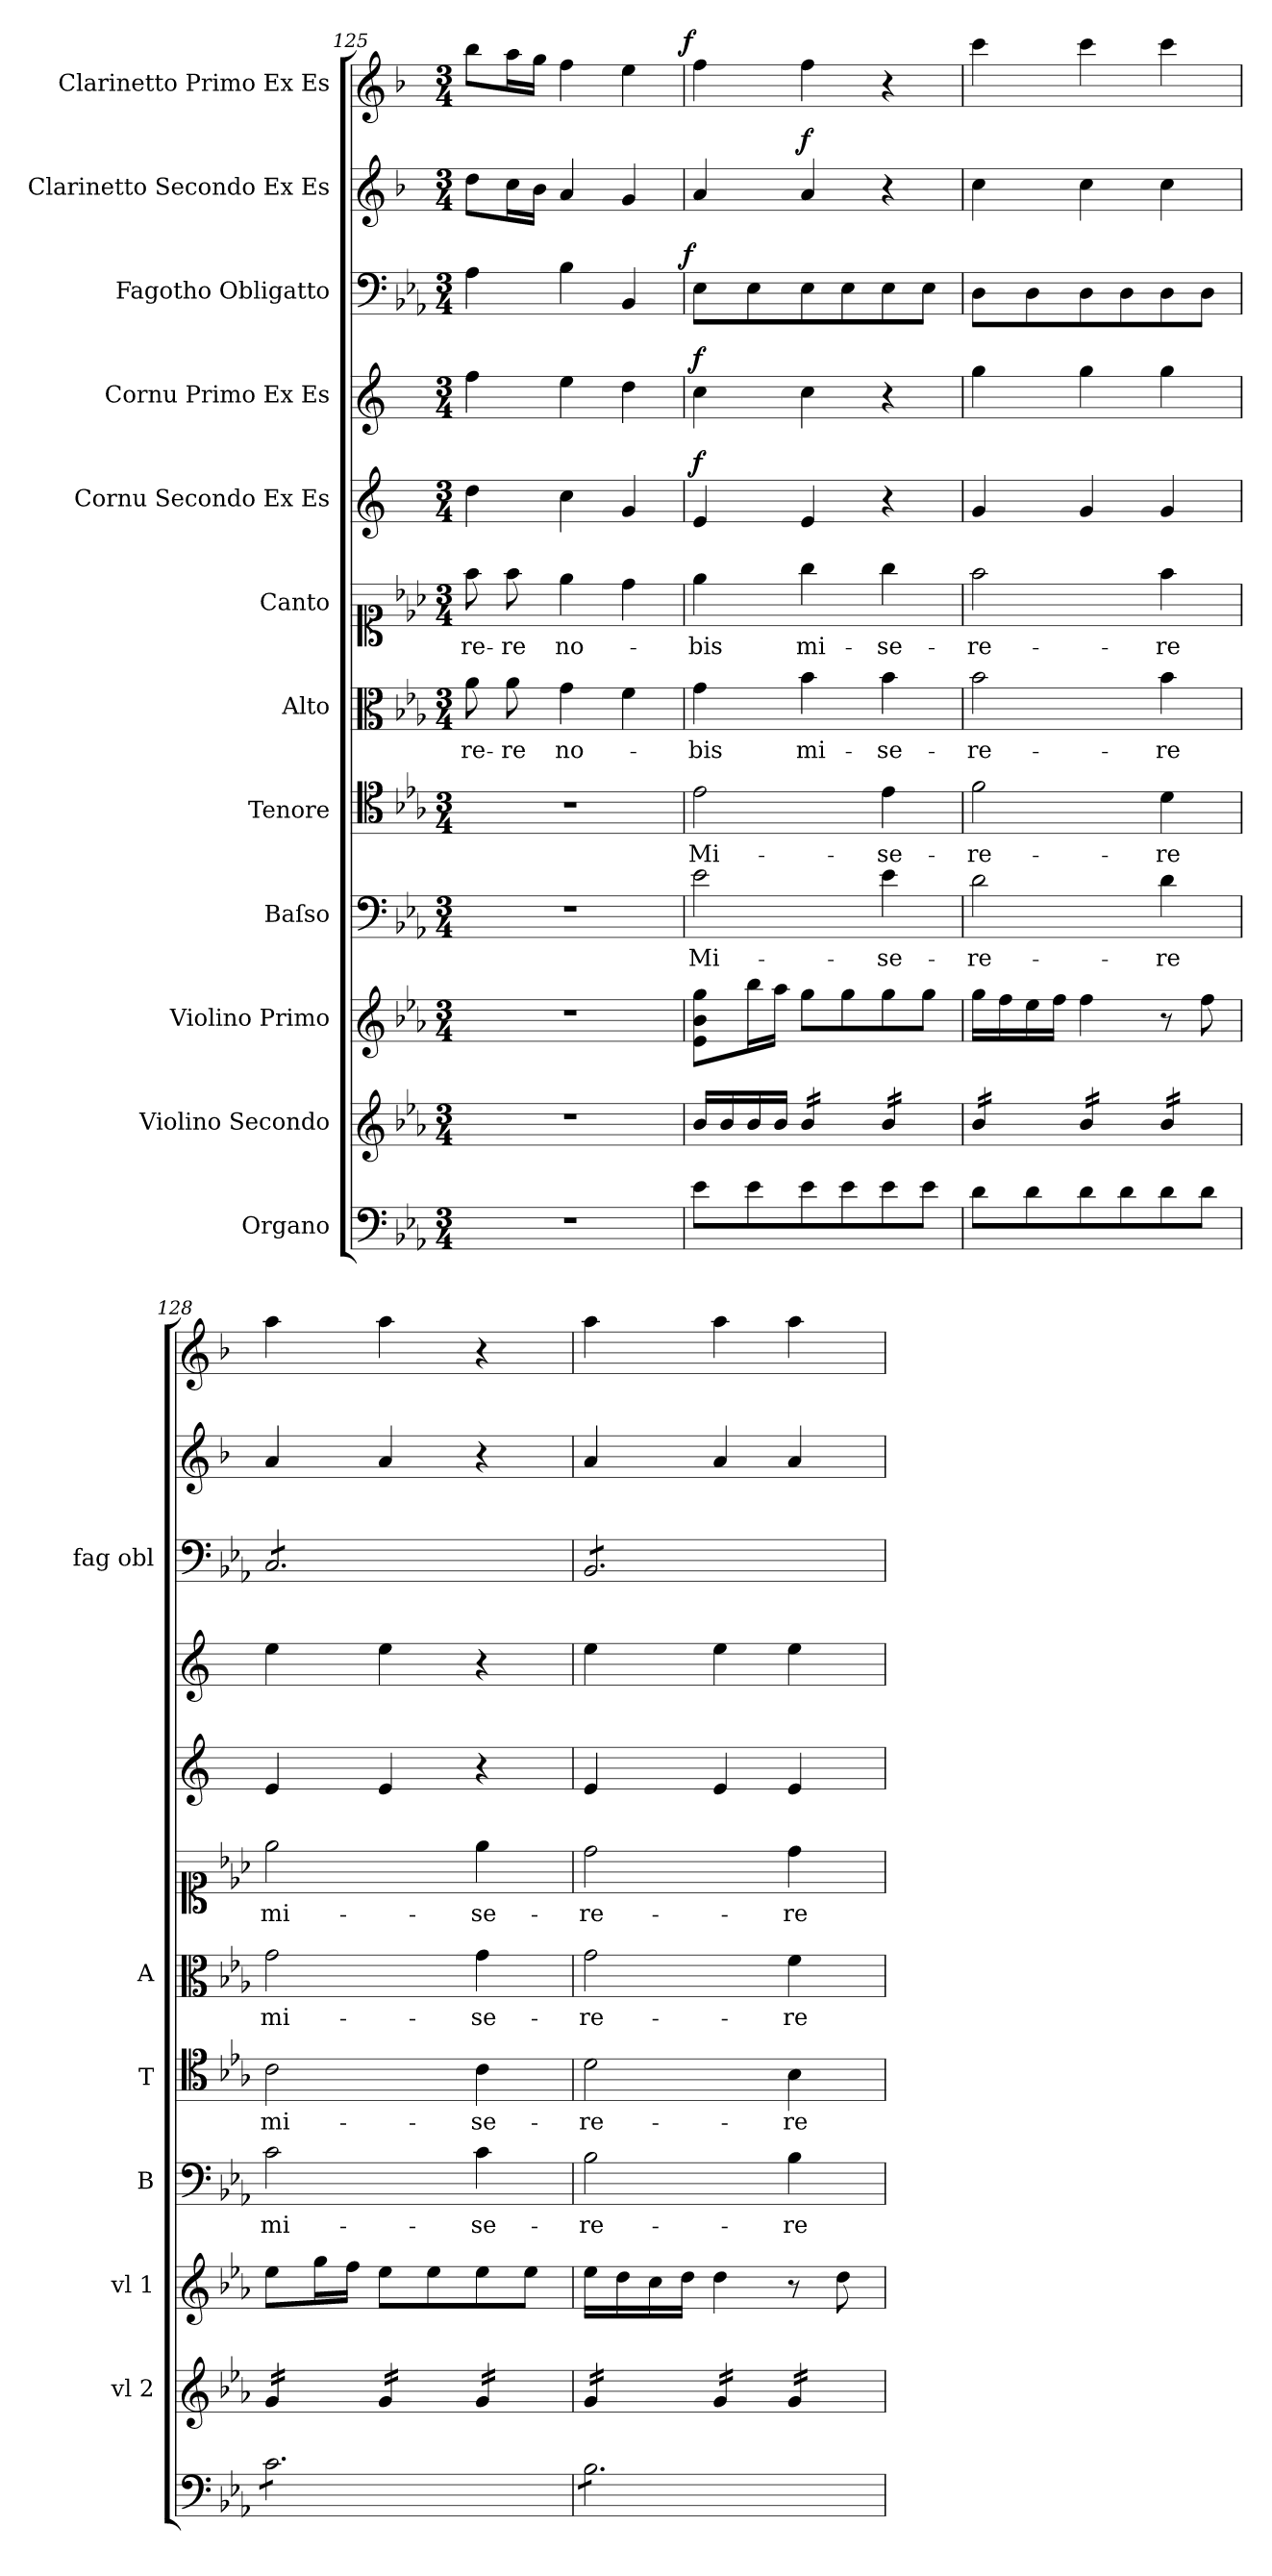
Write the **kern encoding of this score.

**kern	**kern	**kern	**kern	**text	**kern	**text	**kern	**text	**kern	**text	**kern	**dynam	**kern	**dynam	**kern	**dynam	**kern	**dynam	**kern	**dynam
*part12	*part11	*part10	*part9	*part9	*part8	*part8	*part7	*part7	*part6	*part6	*part5	*part5	*part4	*part4	*part3	*part3	*part2	*part2	*part1	*part1
*staff12	*staff11	*staff10	*staff9	*staff9	*staff8	*staff8	*staff7	*staff7	*staff6	*staff6	*staff5	*staff5	*staff4	*staff4	*staff3	*staff3	*staff2	*staff2	*staff1	*staff1
*I"Organo	*I"Violino Secondo	*I"Violino Primo	*I"Baſso	*	*I"Tenore	*	*I"Alto	*	*I"Canto	*	*I"Cornu Secondo Ex Es	*	*I"Cornu Primo Ex Es	*	*I"Fagotho Obligatto	*	*I"Clarinetto Secondo Ex Es	*	*I"Clarinetto Primo Ex Es	*
*	*I'vl 2	*I'vl 1	*I'B	*	*I'T	*	*I'A	*	*	*	*	*	*	*	*I'fag obl	*	*	*	*	*
*clefF4	*clefG2	*clefG2	*clefF4	*	*clefC4	*	*clefC3	*	*clefC1	*	*clefG2	*	*clefG2	*	*clefF4	*	*clefG2	*	*clefG2	*
*	*	*	*	*	*	*	*	*	*	*	*ITrd-2c-3	*	*ITrd-2c-3	*	*	*	*ITrd1c2	*	*ITrd1c2	*
*k[b-e-a-]	*k[b-e-a-]	*k[b-e-a-]	*k[b-e-a-]	*	*k[b-e-a-]	*	*k[b-e-a-]	*	*k[b-e-a-]	*	*k[b-e-a-]	*	*k[b-e-a-]	*	*k[b-e-a-]	*	*k[b-e-a-]	*	*k[b-e-a-]	*
*M3/4	*M3/4	*M3/4	*M3/4	*	*M3/4	*	*M3/4	*	*M3/4	*	*M3/4	*	*M3/4	*	*M3/4	*	*M3/4	*	*M3/4	*
=125	=125	=125	=125	=125	=125	=125	=125	=125	=125	=125	=125	=125	=125	=125	=125	=125	=125	=125	=125	=125
2.r	2.r	2.r	2.r	.	2.r	.	8a-\	-re-	8ff\	-re-	4ff\	.	4aa-\	.	4A-\	.	8cc\L	.	8aa-\L	.
.	.	.	.	.	.	.	8a-\	-re	8ff\	-re	.	.	.	.	.	.	16b-\L	.	16gg\L	.
.	.	.	.	.	.	.	.	.	.	.	.	.	.	.	.	.	16a-\JJ	.	16ff\JJ	.
.	.	.	.	.	.	.	4g\	no-	4ee-\	no-	4ee-\	.	4gg\	.	4B-\	.	4g/	.	4ee-\	.
.	.	.	.	.	.	.	4f\	.	4dd\	.	4b-/	.	4ff\	.	4BB-/	.	4f/	.	4dd\	.
=126	=126	=126	=126	=126	=126	=126	=126	=126	=126	=126	=126	=126	=126	=126	=126	=126	=126	=126	=126	=126
!	!	!	!	!	!	!	!	!	!	!	!	!LO:DY:a	!	!LO:DY:a	!	!LO:DY:a:rj	!	!	!	!LO:DY:a:rj
8e-\L	16b-/LL	8e-\ 8b-\ 8gg\L	2e-\	Mi-	2e-\	Mi-	4g\	-bis	4ee-\	-bis	4g/	f	4ee-\	f	8E-\L	f	4g/	.	4ee-\	f
.	16b-/	.	.	.	.	.	.	.	.	.	.	.	.	.	.	.	.	.	.	.
8e-\	16b-/	16bb-\L	.	.	.	.	.	.	.	.	.	.	.	.	8E-\	.	.	.	.	.
.	16b-/JJ	16aa-\JJ	.	.	.	.	.	.	.	.	.	.	.	.	.	.	.	.	.	.
!	!	!	!	!	!	!	!	!	!	!	!	!	!	!	!	!	!	!LO:DY:a	!	!
*	*tremolo	*	*	*	*	*	*	*	*	*	*	*	*	*	*	*	*	*	*	*
8e-\	16b-/LL	8gg\L	.	.	.	.	4b-\	mi-	4gg\	mi-	4g/	.	4ee-\	.	8E-\	.	4g/	f	4ee-\	.
.	16b-/	.	.	.	.	.	.	.	.	.	.	.	.	.	.	.	.	.	.	.
8e-\	16b-/	8gg\	.	.	.	.	.	.	.	.	.	.	.	.	8E-\	.	.	.	.	.
.	16b-/JJ	.	.	.	.	.	.	.	.	.	.	.	.	.	.	.	.	.	.	.
8e-\	16b-/LL	8gg\	4e-\	-se-	4e-\	-se-	4b-\	-se-	4gg\	-se-	4r	.	4r	.	8E-\	.	4r	.	4r	.
.	16b-/	.	.	.	.	.	.	.	.	.	.	.	.	.	.	.	.	.	.	.
8e-\J	16b-/	8gg\J	.	.	.	.	.	.	.	.	.	.	.	.	8E-\J	.	.	.	.	.
.	16b-/JJ	.	.	.	.	.	.	.	.	.	.	.	.	.	.	.	.	.	.	.
=127	=127	=127	=127	=127	=127	=127	=127	=127	=127	=127	=127	=127	=127	=127	=127	=127	=127	=127	=127	=127
8d\L	16b-/LL	16gg\LL	2d\	-re-	2f\	-re-	2b-\	-re-	2ff\	-re-	4b-/	.	4bb-\	.	8D\L	.	4b-\	.	4bb-\	.
.	16b-/	16ff\	.	.	.	.	.	.	.	.	.	.	.	.	.	.	.	.	.	.
8d\	16b-/	16ee-\	.	.	.	.	.	.	.	.	.	.	.	.	8D\	.	.	.	.	.
.	16b-/JJ	16ff\JJ	.	.	.	.	.	.	.	.	.	.	.	.	.	.	.	.	.	.
8d\	16b-/LL	4ff\	.	.	.	.	.	.	.	.	4b-/	.	4bb-\	.	8D\	.	4b-\	.	4bb-\	.
.	16b-/	.	.	.	.	.	.	.	.	.	.	.	.	.	.	.	.	.	.	.
8d\	16b-/	.	.	.	.	.	.	.	.	.	.	.	.	.	8D\	.	.	.	.	.
.	16b-/JJ	.	.	.	.	.	.	.	.	.	.	.	.	.	.	.	.	.	.	.
8d\	16b-/LL	8r	4d\	-re	4d\	-re	4b-\	-re	4ff\	-re	4b-/	.	4bb-\	.	8D\	.	4b-\	.	4bb-\	.
.	16b-/	.	.	.	.	.	.	.	.	.	.	.	.	.	.	.	.	.	.	.
8d\J	16b-/	8ff\	.	.	.	.	.	.	.	.	.	.	.	.	8D\J	.	.	.	.	.
.	16b-/JJ	.	.	.	.	.	.	.	.	.	.	.	.	.	.	.	.	.	.	.
=128	=128	=128	=128	=128	=128	=128	=128	=128	=128	=128	=128	=128	=128	=128	=128	=128	=128	=128	=128	=128
!	!	!	!	!	!	!	!	!	!	!LO:LY:i	!	!	!	!	!	!	!	!	!	!
*tremolo	*	*	*	*	*	*	*	*	*	*	*	*	*	*	*	*	*	*	*	*
*	*	*	*	*	*	*	*	*	*	*	*	*	*	*	*tremolo	*	*	*	*	*
8c\L	16g/LL	8ee-\L	2c\	mi-	2c\	mi-	2g\	mi-	2ee-\	mi-	4g/	.	4gg\	.	8C/L	.	4g/	.	4gg\	.
.	16g/	.	.	.	.	.	.	.	.	.	.	.	.	.	.	.	.	.	.	.
8c\	16g/	16gg\L	.	.	.	.	.	.	.	.	.	.	.	.	8C/	.	.	.	.	.
.	16g/JJ	16ff\JJ	.	.	.	.	.	.	.	.	.	.	.	.	.	.	.	.	.	.
8c\	16g/LL	8ee-\L	.	.	.	.	.	.	.	.	4g/	.	4gg\	.	8C/	.	4g/	.	4gg\	.
.	16g/	.	.	.	.	.	.	.	.	.	.	.	.	.	.	.	.	.	.	.
8c\	16g/	8ee-\	.	.	.	.	.	.	.	.	.	.	.	.	8C/	.	.	.	.	.
.	16g/JJ	.	.	.	.	.	.	.	.	.	.	.	.	.	.	.	.	.	.	.
!	!	!	!	!	!	!	!	!	!	!LO:LY:i	!	!	!	!	!	!	!	!	!	!
8c\	16g/LL	8ee-\	4c\	-se-	4c\	-se-	4g\	-se-	4ee-\	-se-	4r	.	4r	.	8C/	.	4r	.	4r	.
.	16g/	.	.	.	.	.	.	.	.	.	.	.	.	.	.	.	.	.	.	.
8c\J	16g/	8ee-\J	.	.	.	.	.	.	.	.	.	.	.	.	8C/J	.	.	.	.	.
.	16g/JJ	.	.	.	.	.	.	.	.	.	.	.	.	.	.	.	.	.	.	.
=129	=129	=129	=129	=129	=129	=129	=129	=129	=129	=129	=129	=129	=129	=129	=129	=129	=129	=129	=129	=129
!	!	!	!	!	!	!	!	!	!	!LO:LY:i	!	!	!	!	!	!	!	!	!	!
8B-\L	16g/LL	16ee-\LL	2B-\	-re-	2d\	-re-	2g\	-re-	2dd\	-re-	4g/	.	4gg\	.	8BB-/L	.	4g/	.	4gg\	.
.	16g/	16dd\	.	.	.	.	.	.	.	.	.	.	.	.	.	.	.	.	.	.
8B-\	16g/	16cc\	.	.	.	.	.	.	.	.	.	.	.	.	8BB-/	.	.	.	.	.
.	16g/JJ	16dd\JJ	.	.	.	.	.	.	.	.	.	.	.	.	.	.	.	.	.	.
8B-\	16g/LL	4dd\	.	.	.	.	.	.	.	.	4g/	.	4gg\	.	8BB-/	.	4g/	.	4gg\	.
.	16g/	.	.	.	.	.	.	.	.	.	.	.	.	.	.	.	.	.	.	.
8B-\	16g/	.	.	.	.	.	.	.	.	.	.	.	.	.	8BB-/	.	.	.	.	.
.	16g/JJ	.	.	.	.	.	.	.	.	.	.	.	.	.	.	.	.	.	.	.
!	!	!	!	!	!	!	!	!	!	!LO:LY:i	!	!	!	!	!	!	!	!	!	!
8B-\	16g/LL	8r	4B-\	-re	4B-\	-re	4f\	-re	4dd\	-re	4g/	.	4gg\	.	8BB-/	.	4g/	.	4gg\	.
.	16g/	.	.	.	.	.	.	.	.	.	.	.	.	.	.	.	.	.	.	.
8B-\J	16g/	8dd\	.	.	.	.	.	.	.	.	.	.	.	.	8BB-/J	.	.	.	.	.
*	*	*	*	*	*	*	*	*	*	*	*	*	*	*	*Xtremolo	*	*	*	*	*
*Xtremolo	*	*	*	*	*	*	*	*	*	*	*	*	*	*	*	*	*	*	*	*
.	16g/JJ	.	.	.	.	.	.	.	.	.	.	.	.	.	.	.	.	.	.	.
*	*Xtremolo	*	*	*	*	*	*	*	*	*	*	*	*	*	*	*	*	*	*	*
=	=	=	=	=	=	=	=	=	=	=	=	=	=	=	=	=	=	=	=	=
*-	*-	*-	*-	*-	*-	*-	*-	*-	*-	*-	*-	*-	*-	*-	*-	*-	*-	*-	*-	*-
